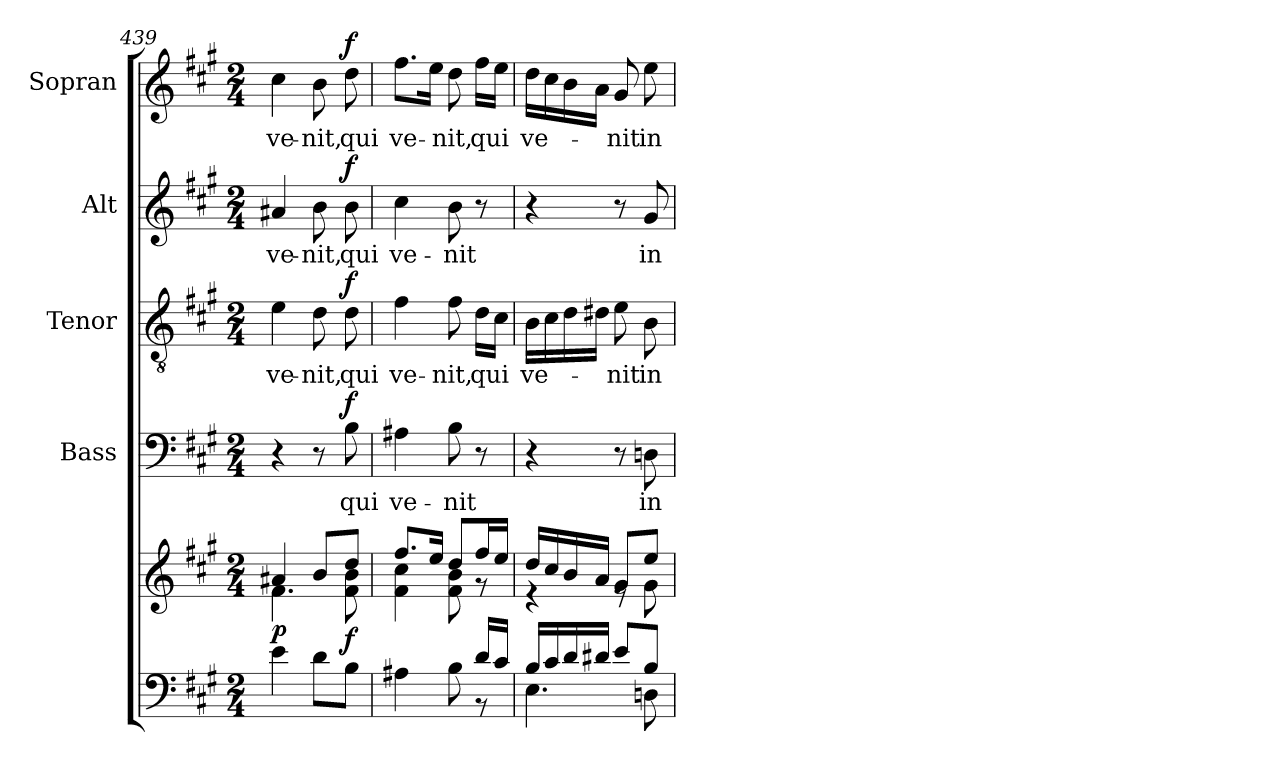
**kern	**kern	**dynam	**kern	**text	**dynam	**kern	**text	**dynam	**kern	**text	**dynam	**kern	**text	**dynam
*part5	*part5	*part5	*part4	*part4	*part4	*part3	*part3	*part3	*part2	*part2	*part2	*part1	*part1	*part1
*staff6	*staff5	*staff5/6	*staff4	*staff4	*staff4	*staff3	*staff3	*staff3	*staff2	*staff2	*staff2	*staff1	*staff1	*staff1
*	*	*	*I"Bass	*	*	*I"Tenor	*	*	*I"Alt	*	*	*I"Sopran	*	*
*	*	*	*I'B.	*	*	*I'T.	*	*	*I'A.	*	*	*I'S.	*	*
*clefF4	*clefG2	*	*clefF4	*	*	*clefGv2	*	*	*clefG2	*	*	*clefG2	*	*
*k[f#c#g#]	*k[f#c#g#]	*	*k[f#c#g#]	*	*	*k[f#c#g#]	*	*	*k[f#c#g#]	*	*	*k[f#c#g#]	*	*
*A:	*A:	*	*A:	*	*	*A:	*	*	*A:	*	*	*A:	*	*
*M2/4	*M2/4	*	*M2/4	*	*	*M2/4	*	*	*M2/4	*	*	*M2/4	*	*
=439	=439	=439	=439	=439	=439	=439	=439	=439	=439	=439	=439	=439	=439	=439
*	*^	*	*	*	*	*	*	*	*	*	*	*	*	*
!	!	!	!LO:DY:b	!	!	!	!	!LO:LY:b	!	!	!LO:LY:b	!	!	!LO:LY:b	!
4e\	4a#X/	4.f#\	p	4r	.	.	4e\	ve-	.	4a#X/	ve-	.	4cc#\	ve-	.
!	!	!	!	!	!	!	!	!LO:LY:b	!	!	!LO:LY:b	!	!	!LO:LY:b	!
8d\L	8b/L	.	.	8r	.	.	8d\	-nit,	.	8b\	-nit,	.	8b\	-nit,	.
!	!	!	!LO:DY:b	!	!LO:LY:b	!LO:DY:a	!	!LO:LY:b	!LO:DY:a	!	!LO:LY:b	!LO:DY:a	!	!LO:LY:b	!LO:DY:a
8B\J	8dd/J	8f#\ 8b\	f	8B\	qui	f	8d\	qui	f	8b\	qui	f	8dd\	qui	f
=440	=440	=440	=440	=440	=440	=440	=440	=440	=440	=440	=440	=440	=440	=440	=440
*^	*	*	*	*	*	*	*	*	*	*	*	*	*	*	*
!	!	!	!	!	!	!LO:LY:b	!	!	!LO:LY:b	!	!	!LO:LY:b	!	!	!LO:LY:b	!
4.ryy	4A#X\	8.ff#/L	4f#\ 4cc#\	.	4A#X\	ve-	.	4f#\	ve-	.	4cc#\	ve-	.	8.ff#\L	ve-	.
.	.	16ee/Jk	.	.	.	.	.	.	.	.	.	.	.	16ee\Jk	.	.
!	!	!	!	!	!	!LO:LY:b	!	!	!LO:LY:b	!	!	!LO:LY:b	!	!	!LO:LY:b	!
.	8B\	8dd/L	8f#\ 8b\	.	8B\	-nit	.	8f#\	-nit,	.	8b\	-nit	.	8dd\	-nit,	.
!	!	!	!	!	!	!	!	!	!LO:LY:b	!	!	!	!	!	!LO:LY:b	!
16d/LL	8r	16ff#/L	8rg	.	8r	.	.	16d\LL	qui	.	8r	.	.	16ff#\LL	qui	.
16c#/JJ	.	16ee/JJ	.	.	.	.	.	16c#\JJ	.	.	.	.	.	16ee\JJ	.	.
!!LO:LB:g=z
=441	=441	=441	=441	=441	=441	=441	=441	=441	=441	=441	=441	=441	=441	=441	=441	=441
!	!	!	!	!	!	!	!	!	!LO:LY:b	!	!	!	!	!	!LO:LY:b	!
16B/LL	4.E\	16dd/LL	4re	.	4r	.	.	16B\LL	ve-	.	4r	.	.	16dd\LL	ve-	.
16c#/	.	16cc#/	.	.	.	.	.	16c#\	.	.	.	.	.	16cc#\	.	.
16d/	.	16b/	.	.	.	.	.	16d\	.	.	.	.	.	16b\	.	.
16d#X/JJ	.	16a/JJ	.	.	.	.	.	16d#X\JJ	.	.	.	.	.	16a\JJ	.	.
!	!	!	!	!	!	!	!	!	!LO:LY:b	!	!	!	!	!	!LO:LY:b	!
8e/L	.	8g#/L	8rd	.	8r	.	.	8e\	-nit	.	8r	.	.	8g#/	-nit	.
!	!	!	!	!	!	!LO:LY:b	!	!	!LO:LY:b	!	!	!LO:LY:b	!	!	!LO:LY:b	!
8B/J	8Dn\	8ee/J	8g#\	.	8Dn\	in	.	8B\	in	.	8g#/	in	.	8ee\	in	.
*v	*v	*	*	*	*	*	*	*	*	*	*	*	*	*	*	*
*	*v	*v	*	*	*	*	*	*	*	*	*	*	*	*	*
=	=	=	=	=	=	=	=	=	=	=	=	=	=	=
*-	*-	*-	*-	*-	*-	*-	*-	*-	*-	*-	*-	*-	*-	*-
